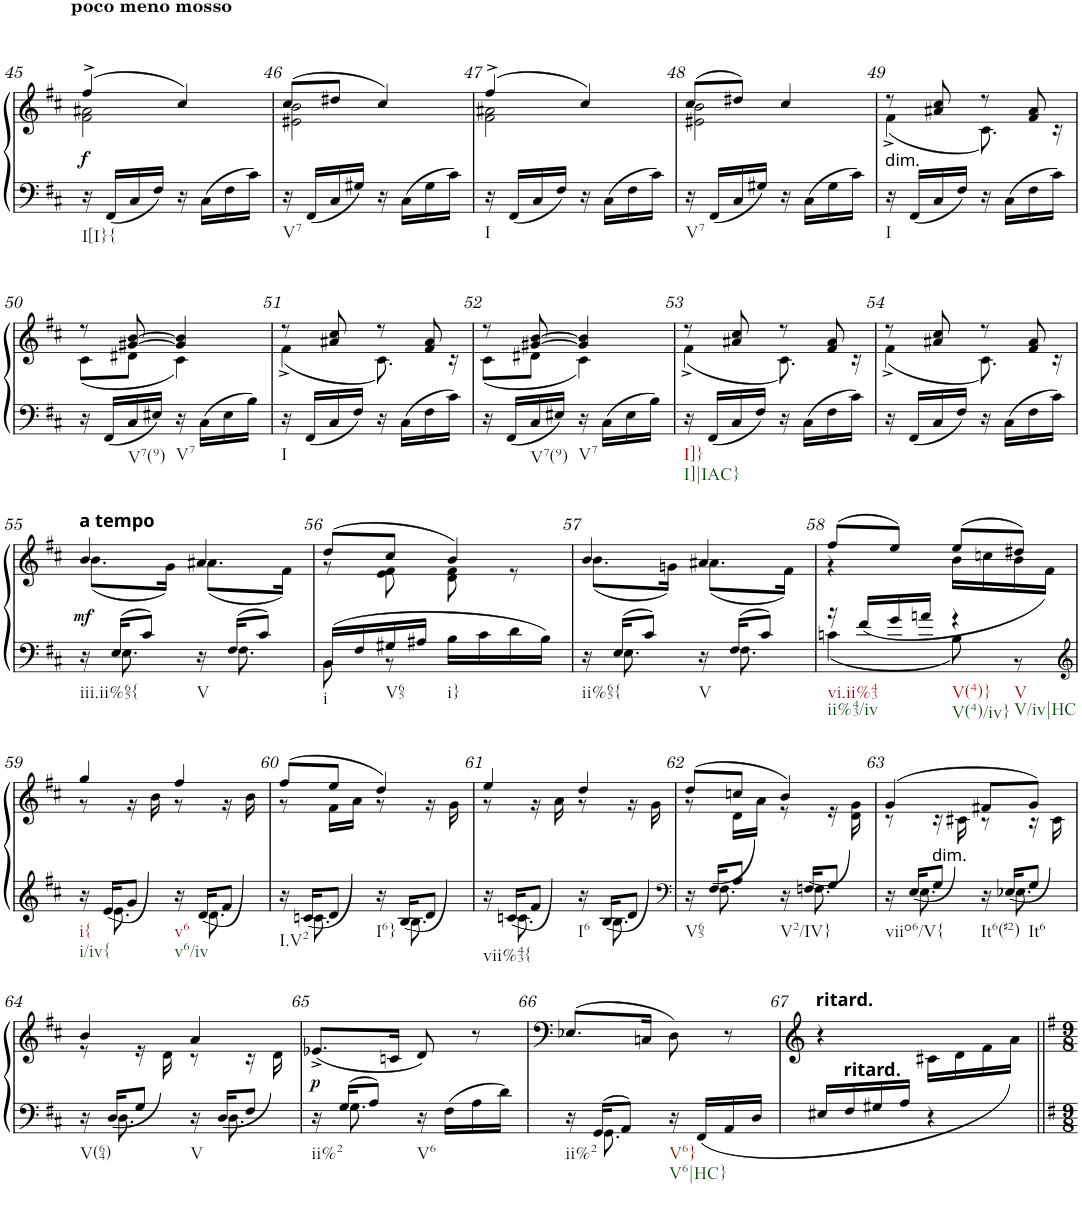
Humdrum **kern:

**kern	**kern	**dynam
*part1	*part1	*part1
*staff2	*staff1	*staff1/2
*I"Klavier	*	*
*I'Klav.	*	*
!!LO:PB:g=z
*clefF4	*clefG2	*
*k[f#c#]	*k[f#c#]	*
*D:	*D:	*
*M2/4	*M2/4	*
=45	=45	=45
*	*^	*
!	!LO:TX:a:B:t=poco meno mosso	!	!
!LO:TX:b:t=I[I}{	!	!	!
!	!	!	!LO:DY:b
16r	(4ff#^/	2f#\ 2a#X\	f
16FF#/LL	.	.	.
16C#/	.	.	.
16F#/JJ	.	.	.
16r	4cc#/)	.	.
16C#\LL	.	.	.
16F#\	.	.	.
16c#\JJ	.	.	.
=46	=46	=46	=46
!LO:TX:b:t=V7	!	!	!
16r	(8cc#/L	2e#X\ 2b\	.
16FF#/LL	.	.	.
16C#/	8dd#X/J	.	.
16G#X/JJ	.	.	.
16r	4cc#/)	.	.
16C#\LL	.	.	.
16G#\	.	.	.
16c#\JJ	.	.	.
=47	=47	=47	=47
!LO:TX:b:t=I	!	!	!
16r	(4ff#^/	2f#\ 2a#X\	.
16FF#/LL	.	.	.
16C#/	.	.	.
16F#/JJ	.	.	.
16r	4cc#/)	.	.
16C#\LL	.	.	.
16F#\	.	.	.
16c#\JJ	.	.	.
=48	=48	=48	=48
!LO:TX:b:t=V7	!	!	!
16r	(8cc#/L	2e#X\ 2b\	.
16FF#/LL	.	.	.
16C#/	8dd#X/J)	.	.
16G#X/JJ	.	.	.
16r	4cc#/	.	.
16C#\LL	.	.	.
16G#\	.	.	.
16c#\JJ	.	.	.
=49	=49	=49	=49
!LO:TX:a:t=dim.	!	!	!
!LO:TX:b:t=I	!	!	!
16r	8r	(4f#^\	.
16FF#/LL	.	.	.
16C#/	8a#X/ 8cc#/	.	.
16F#/JJ	.	.	.
16r	8r	8.c#\)	.
16C#\LL	.	.	.
16F#\	8f#/ 8a#/	.	.
16c#\JJ	.	16r	.
!!LO:LB:g=z	!!
=50	=50	=50	=50
16r	8r	(8c#\L	.
16FF#/LL	.	.	.
!LO:TX:b:t=V7(9)	!	!	!
16C#/	[8g#X/ [8b/	8d#X\J	.
16E#X/JJ	.	.	.
!LO:TX:b:t=V7	!	!	!
16r	4g#/] 4b/]	4c#\)	.
16C#\LL	.	.	.
16E#\	.	.	.
16B\JJ	.	.	.
=51	=51	=51	=51
!LO:TX:b:t=I	!	!	!
16r	8r	(4f#^\	.
16FF#/LL	.	.	.
16C#/	8a#X/ 8cc#/	.	.
16F#/JJ	.	.	.
16r	8r	8.c#\)	.
16C#\LL	.	.	.
16F#\	8f#/ 8a#/	.	.
16c#\JJ	.	16r	.
=52	=52	=52	=52
16r	8r	(8c#\L	.
16FF#/LL	.	.	.
!LO:TX:b:t=V7(9)	!	!	!
16C#/	[8g#X/ [8b/	8d#X\J	.
16E#X/JJ	.	.	.
!LO:TX:b:t=V7	!	!	!
16r	4g#/] 4b/]	4c#\)	.
16C#\LL	.	.	.
16E#\	.	.	.
16B\JJ	.	.	.
=53	=53	=53	=53
!LO:TX:b:t=I]}	!	!	!
!LO:TX:b:t=I]|IAC}	!	!	!
16r	8r	(4f#^\	.
16FF#/LL	.	.	.
16C#/	8a#X/ 8cc#/	.	.
16F#/JJ	.	.	.
16r	8r	8.c#\)	.
16C#\LL	.	.	.
16F#\	8f#/ 8a#/	.	.
16c#\JJ	.	16r	.
=54	=54	=54	=54
16r	8r	(4f#^\	.
16FF#/LL	.	.	.
16C#/	8a#X/ 8cc#/	.	.
16F#/JJ	.	.	.
16r	8r	8.c#\)	.
16C#\LL	.	.	.
16F#\	8f#/ 8a#/	.	.
16c#\JJ	.	16r	.
!!LO:LB:g=z	!!
=55	=55	=55	=55
*^	*	*	*
!	!	!LO:TX:a:B:t=a tempo	!	!
!LO:TX:b:t=iii.ii%65{	!	!	!	!
!	!	!	!	!LO:DY:a=2
16r	16ryy	4b/	(8.b\L	mf
16E/KL	8.E\	.	.	.
8c#/J	.	.	.	.
.	.	.	16g\Jk)	.
!LO:TX:b:t=V	!	!	!	!
16r	16ryy	4a#X/	(8.a#\L	.
16F#/KL	8.F#\	.	.	.
8c#/J	.	.	.	.
.	.	.	16f#\Jk)	.
=56	=56	=56	=56	=56
!LO:TX:b:t=i	!	!	!	!
16BB/LL	8BB\	(8dd/L	8r	.
16F#/	.	.	.	.
!LO:TX:b:t=V65	!	!	!	!
16G#X/	8r	8cc#/J	8e\ 8f#\	.
16A#X/JJ	.	.	.	.
!LO:TX:b:t=i}	!	!	!	!
16B\LL	4ryy	4b/)	8d\ 8f#\	.
16c#\	.	.	.	.
16d\	.	.	8r	.
16B\JJ	.	.	.	.
=57	=57	=57	=57	=57
!LO:TX:b:t=ii%65{	!	!	!	!
16r	16ryy	4b/	(8.b\L	.
16E/KL	8.E\	.	.	.
8c#/J	.	.	.	.
.	.	.	16gn\Jk)	.
!LO:TX:b:t=V	!	!	!	!
16r	16ryy	4a#X/	(8.a#\L	.
16F#/KL	8.F#\	.	.	.
8c#/J	.	.	.	.
.	.	.	16f#\Jk)	.
=58	=58	=58	=58	=58
!LO:TX:b:t=vi.ii%43	!	!	!	!
!LO:TX:b:t=ii%43/iv	!	!	!	!
16r	4cn\	(8ff#/L	4r	.
16f#/LL	.	.	.	.
16g/	.	8ee/J)	.	.
16an/JJ	.	.	.	.
!LO:TX:b:t=V(4)}	!	!	!	!
!LO:TX:b:t=V(4)/iv}	!	!	!	!
!LO:TX:b:t=V	!	!	!	!
!LO:TX:b:t=V/iv|HC	!	!	!	!
4r	8B\	(8ee/L	16b\LL	.
.	.	.	16ccn\	.
.	8r	8dd#X/J)	16b\	.
.	.	.	(16f#\JJ	.
!!LO:LB:g=z	!!
=59	=59	=59	=59	=59
*clefG2	*	*	*	*
!LO:TX:b:t=i{	!	!	!	!
!LO:TX:b:t=i/iv{	!	!	!	!
16r	16ryy	4gg/	8r	.
(16e/KL	8.e\	.	.	.
8g/J	.	.	16r	.
.	.	.	(16b\	.
!LO:TX:b:t=v6	!	!	!	!
!LO:TX:b:t=v6/iv	!	!	!	!
16r	16ryy	4ff#/	8r	.
(16d/KL	8.d\	.	.	.
8f#/J	.	.	16r	.
.	.	.	16b\	.
=60	=60	=60	=60	=60
!LO:TX:b:t=I.V2	!	!	!	!
16r	16ryy	8ff#/L	8r	.
(16cn/KL	8.c\	.	.	.
8d/J	.	8ee/J	16f#\LL	.
.	.	.	(16a\JJ	.
!LO:TX:b:t=I6}	!	!	!	!
16r	16ryy	4dd/)	8r	.
(16B/KL	8.B\	.	.	.
8d/J	.	.	16r	.
.	.	.	16g\)	.
=61	=61	=61	=61	=61
!LO:TX:b:t=vii%43{	!	!	!	!
16r	16ryy	4ee/	8r	.
(16cn/KL	8.c\	.	.	.
8f#/J	.	.	16r	.
.	.	.	16a\)	.
!LO:TX:b:t=I6	!	!	!	!
16r	16ryy	4dd/	8r	.
(16B/KL	8.B\	.	.	.
8d/J	.	.	16r	.
.	.	.	16g\)	.
=62	=62	=62	=62	=62
*clefF4	*	*	*	*
!LO:TX:b:t=V65	!	!	!	!
16r	16ryy	8dd/L	8r	.
(16F#/KL	8.F#\	.	.	.
8A/J	.	8ccn/J	16d\LL	.
.	.	.	(16a\JJ	.
!LO:TX:b:t=V2/IV}	!	!	!	!
16r	16ryy	4b/)	8r	.
(16Fn/KL	8.F\	.	.	.
8G/J	.	.	16r	.
.	.	.	16d\ 16g\)	.
=63	=63	=63	=63	=63
!LO:TX:b:t=viio6/V{	!	!	!	!
16r	16ryy	4g/	8r	.
(16E/KL	8.E\	.	.	.
!LO:TX:a:t=dim.	!	!	!	!
8G/J	.	.	16r	.
.	.	.	(16c#X\	.
!LO:TX:b:t=It6(#2)	!	!	!	!
16r	16ryy	8f#X/L	8r	.
(16E-X/KL	8.E-\	.	.	.
!LO:TX:b:t=It6	!	!	!	!
8G/J	.	8g/J)	16r	.
.	.	.	16c#\)	.
!!LO:LB:g=z	!!
=64	=64	=64	=64	=64
!LO:TX:b:t=V(64)	!	!	!	!
16r	16ryy	4b/	8r	.
(16D/KL	8.D\	.	.	.
8G/J	.	.	16r	.
.	.	.	16d\)	.
!LO:TX:b:t=V	!	!	!	!
16r	16ryy	4a/	8r	.
16D/KL	8.D\	.	.	.
8F#/J	.	.	16r	.
.	.	.	16d\)	.
=65	=65	=65	=65	=65
!LO:TX:b:t=ii%2	!	!	!	!
!	!	!	!	!LO:DY:b
*	*	*v	*v	*
16r	16ryy	8.e-X^/L	p
16G/KL	8.G\	.	.
8A/J	.	.	.
.	.	16cn/Jk	.
!LO:TX:b:t=V6	!	!	!
16r	4ryy	8d/)	.
16F#\LL	.	.	.
16A\	.	8r	.
16d\JJ	.	.	.
=66	=66	=66	=66
!LO:TX:b:t=ii%2	!	!	!
16r	16ryy	(8.E-X/L	.
16GG/KL	8.GG\	.	.
8AA/J	.	.	.
.	.	16Cn/Jk	.
!LO:TX:b:t=V6}	!	!	!
!LO:TX:b:t=V6|HC}	!	!	!
16r	4ryy	8D\)	.
(16FF#/LL	.	.	.
16AA/	.	8r	.
16D/JJ	.	.	.
*v	*v	*	*
=67	=67	=67
!	!LO:TX:a:B:t=ritard.	!
16E#X/LL	4r	.
!LO:TX:a:B:t=ritard.	!	!
16F#/	.	.
16G#X/	.	.
16A/JJ	.	.
4r	16c#X\LL	.
.	16d\	.
.	16f#\	.
.	16a\JJ)	.
=||	=||	=||
*-	*-	*-
